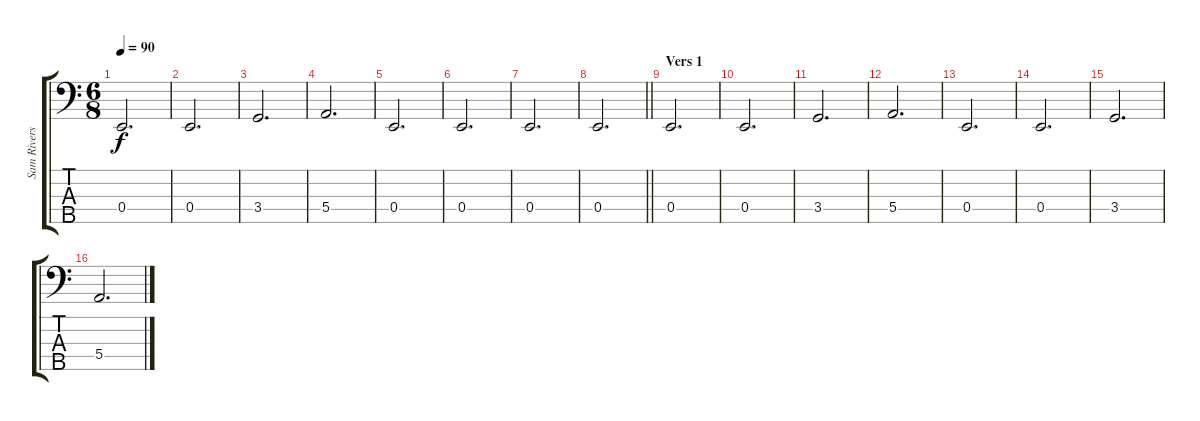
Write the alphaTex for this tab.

\track ("Sam Rivers" "Sam Rivers") {instrument electricbassfinger}
\staff {score tabs}
\tuning (G2 D2 A1 E1 B0) {hide}
\ts (6 8)
\tempo 90
\clef f4
\ks c
0.4.2{d dy f} |
0.4.2{d} |
3.4.2{d} |
5.4.2{d} |
0.4.2{d} |
0.4.2{d} |
0.4.2{d} |
\barLineRight lightlight
0.4.2{d} |
\section ("" "Vers 1")
0.4.2{d} |
0.4.2{d} |
3.4.2{d} |
5.4.2{d} |
0.4.2{d} |
0.4.2{d} |
3.4.2{d} |
5.4.2{d}
